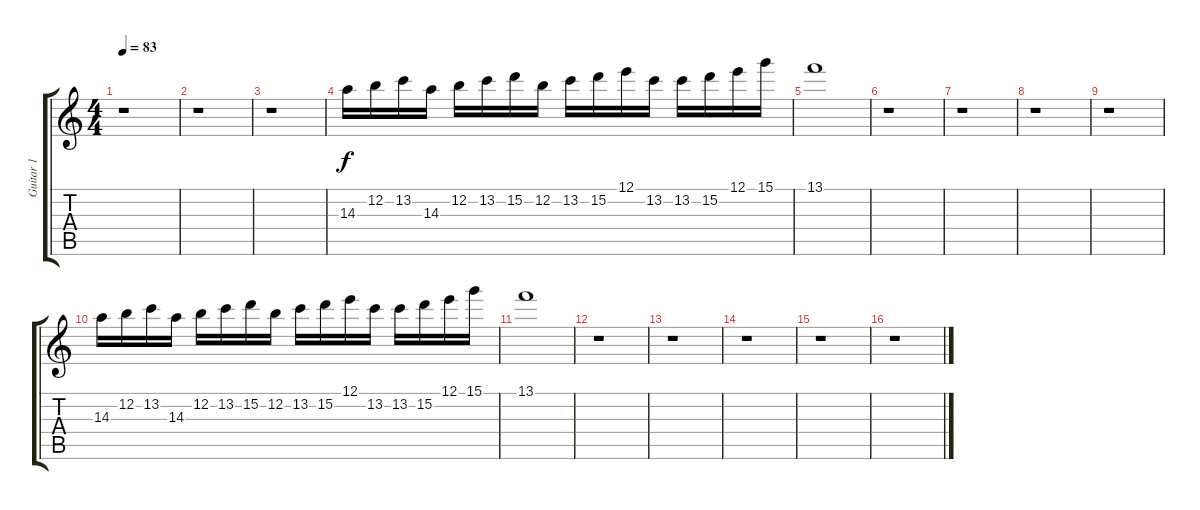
\track ("Guitar 1" "Guitar 1") {instrument electricguitarjazz}
\staff {score tabs}
\tuning (E4 B3 G3 D3 A2 E2) {hide}
\ts (4 4)
\tempo 83
\clef g2
\ks c
r.1{dy f} |
r.1 |
r.1 |
14.3.16 12.2.16 13.2.16 14.3.16 12.2.16 13.2.16 15.2.16 12.2.16 13.2.16 15.2.16 12.1.16 13.2.16 13.2.16 15.2.16 12.1.16 15.1.16 |
13.1.1 |
r.1 |
r.1 |
r.1 |
r.1 |
14.3.16 12.2.16 13.2.16 14.3.16 12.2.16 13.2.16 15.2.16 12.2.16 13.2.16 15.2.16 12.1.16 13.2.16 13.2.16 15.2.16 12.1.16 15.1.16 |
13.1.1 |
r.1 |
r.1 |
r.1 |
r.1 |
r.1
